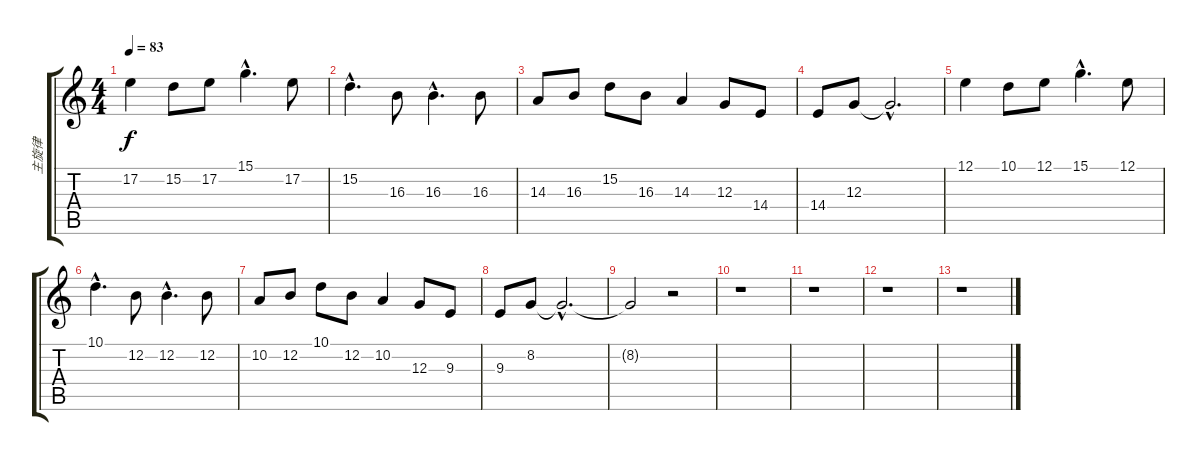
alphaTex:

\track ("主旋律" "主旋律") {instrument harmonica}
\staff {score tabs}
\tuning (E4 B3 G3 D3 A2 E2) {hide}
\ts (4 4)
\tempo 83
\clef g2
\ks c
17.2.4{dy f} 15.2.8 17.2.8 15.1{hac}.4{d} 17.2.8 |
15.2{hac}.4{d} 16.3.8 16.3{hac}.4{d} 16.3.8 |
14.3.8 16.3.8 15.2.8 16.3.8 14.3.4 12.3.8 14.4.8 |
14.4.8 12.3.8 12.3{hac t}.2{d} |
12.1.4 10.1.8 12.1.8 15.1{hac}.4{d} 12.1.8 |
10.1{hac}.4{d} 12.2.8 12.2{hac}.4{d} 12.2.8 |
10.2.8 12.2.8 10.1.8 12.2.8 10.2.4 12.3.8 9.3.8 |
9.3.8 8.2.8 8.2{hac t}.2{d} |
8.2{t}.2 r.2 |
r.1 |
r.1 |
r.1 |
r.1
